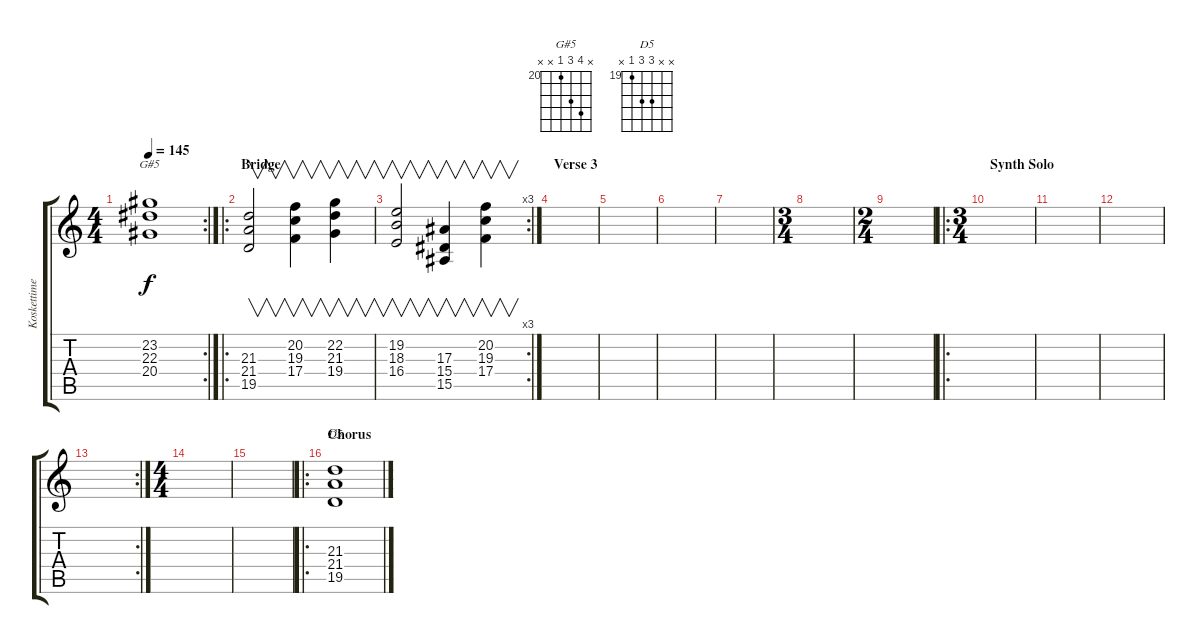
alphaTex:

\track ("Koskettimet 2" "Koskettime") {instrument tremolostrings}
\staff {score tabs}
\tuning (D4 A3 F3 C3 G2 D2) {hide}
\chord ("G#5" x 23 22 20 x x) {firstfret 20}
\chord ("D5" x x 21 21 19 x) {firstfret 19}
\rc 2
\ts (4 4)
\tempo 145
\clef g2
\ks c
(23.2 22.3 20.4).1{ch "G#5" dy f} |
\ro
\section ("" "Bridge")
(21.3 21.4 19.5).2{v} (20.2 19.3 17.4).4{v} (22.2 21.3 19.4).4{v} |
\rc 3
(19.2 18.3 16.4).2{v} (17.3 15.4 15.5).4{v} (20.2 19.3 17.4).4{v} |
\section ("" "Verse 3")
|
|
|
|
\ts (3 4)
|
\ts (2 4)
|
\ro
\ts (3 4)
\section ("" "Synth Solo")
|
|
|
\rc 2
|
\ts (4 4)
|
|
\ro
\section ("" "Chorus")
(21.3 21.4 19.5).1{ch "D5"}
